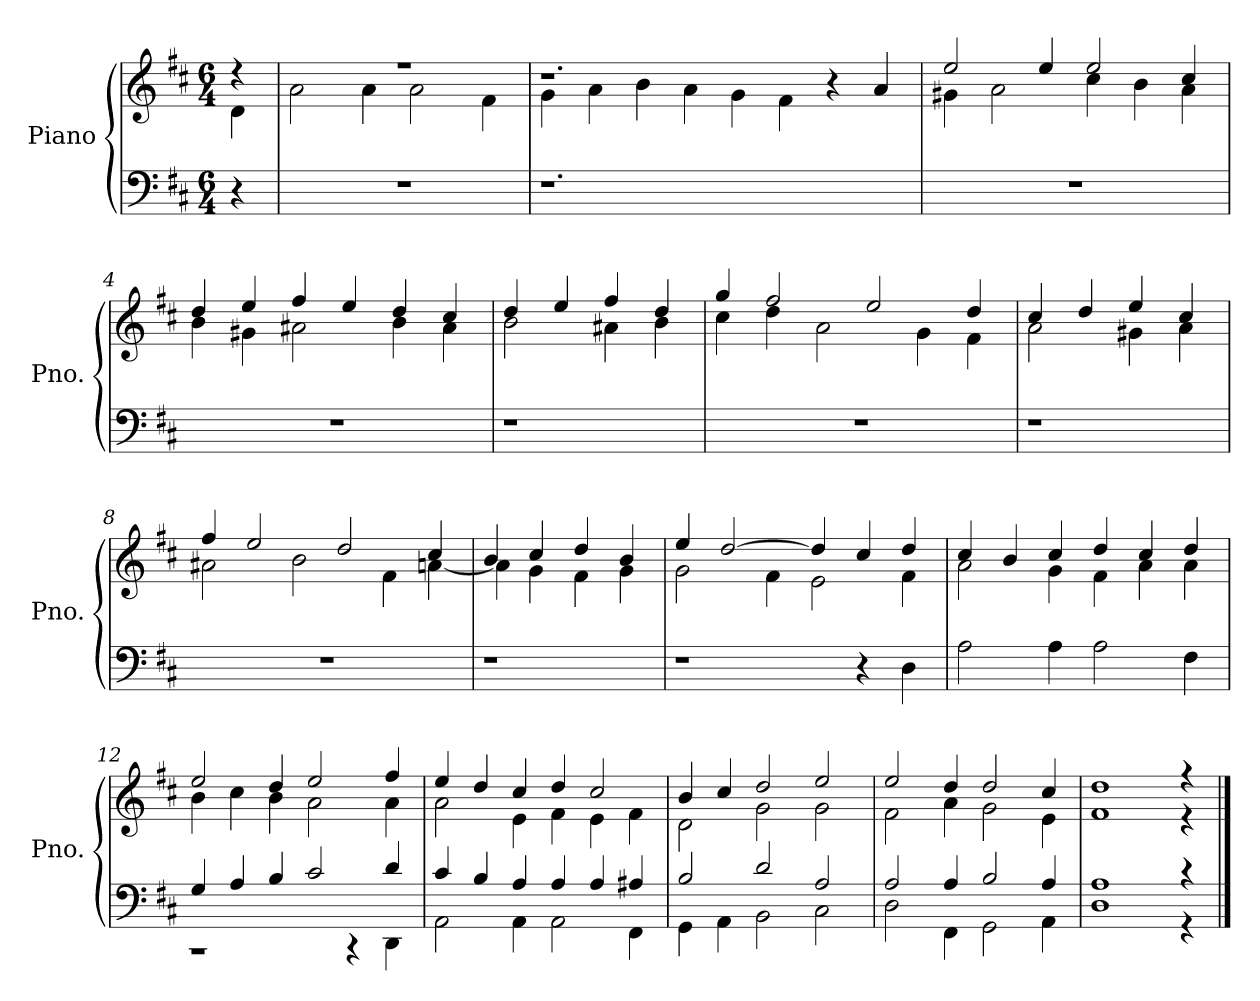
**kern	**kern
*part1	*part1
*staff2	*staff1
*I"Piano	*
*I'Pno.	*
*clefF4	*clefG2
*k[f#c#]	*k[f#c#]
*M6/4	*M6/4
*MM145	*MM145
=	=
*	*^
4r	4r	4d\
=1	=1	=1
1.r	1.r	2a\
.	.	4a\
.	.	2a\
.	.	4f#\
=2	=2	=2
1.r	1.r	4g\
.	.	4a\
.	.	4b\
.	.	4a\
.	.	4g\
.	.	4f#\
2ryy	4r	2ryy
.	4a/	.
=3	=3	=3
1.r	2ee/	4g#X\
.	.	2a\
.	4ee/	.
.	2ee/	4cc#\
.	.	4b\
.	4cc#/	4a\
=4	=4	=4
1.r	4dd/	4b\
.	4ee/	4g#X\
.	4ff#/	2a#X\
.	4ee/	.
.	4dd/	4b\
.	4cc#/	4a#\
=5	=5	=5
1r	4dd/	2b\
.	4ee/	.
.	4ff#/	4a#X\
.	4dd/	4b\
=6	=6	=6
1.r	4gg/	4cc#\
.	2ff#/	4dd\
.	.	2a\
.	2ee/	.
.	.	4g\
.	4dd/	4f#\
!!LO:LB:g=z	!!
=7	=7	=7
1r	4cc#/	2a\
.	4dd/	.
.	4ee/	4g#X\
.	4cc#/	4a\
=8	=8	=8
1.r	4ff#/	2a#X\
.	2ee/	.
.	.	2b\
.	2dd/	.
.	.	4f#\
.	4cc#/	[4an\
=9	=9	=9
1r	4b/	4a\]
.	4cc#/	4g\
.	4dd/	4f#\
.	4b/	4g\
=10	=10	=10
1r	4ee/	2g\
.	[2dd/	.
.	.	4f#\
.	4dd/]	2e\
4r	4cc#/	.
4D\	4dd/	4f#\
=11	=11	=11
2A\	4cc#/	2a\
.	4b/	.
4A\	4cc#/	4g\
2A\	4dd/	4f#\
.	4cc#/	4a\
4F#\	4dd/	4a\
=12	=12	=12
*^	*	*
4G/	1r	2ee/	4b\
4A/	.	.	4cc#\
4B/	.	4dd/	4b\
2c#/	.	2ee/	2a\
.	4r	.	.
4d/	4DD\	4ff#/	4a\
!!LO:LB:g=z	!!
=13	=13	=13	=13
4c#/	2AA\	4ee/	2a\
4B/	.	4dd/	.
4A/	4AA\	4cc#/	4e\
4A/	2AA\	4dd/	4f#\
4A/	.	2cc#/	4e\
4A#X/	4FF#\	.	4f#\
=14	=14	=14	=14
2B/	4GG\	4b/	2d\
.	4AA\	4cc#/	.
2d/	2BB\	2dd/	2g\
2A/	2C#\	2ee/	2g\
=15	=15	=15	=15
2A/	2D\	2ee/	2f#\
4A/	4FF#\	4dd/	4a\
2B/	2GG\	2dd/	2g\
4A/	4AA\	4cc#/	4e\
=16	=16	=16	=16
1A	1D	1dd	1f#
4r	4r	4r	4r
*v	*v	*	*
*	*v	*v
==	==
*-	*-
